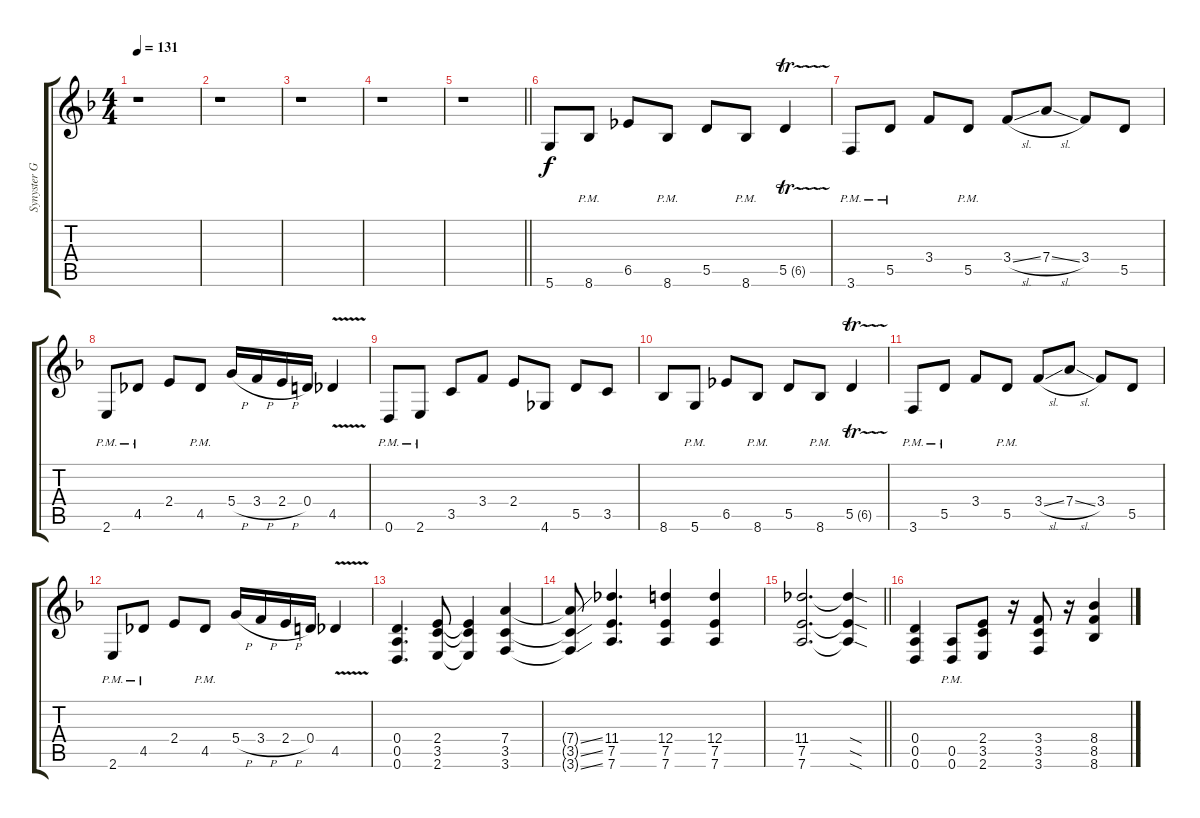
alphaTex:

\track ("Synyster Gates" "Synyster G") {instrument distortionguitar}
\staff {score tabs}
\tuning (E4 B3 G3 D3 A2 D2) {hide}
\ts (4 4)
\tempo 131
\clef g2
\ks f
r.1{dy mf} |
r.1 |
r.1 |
r.1 |
\barLineRight lightlight
r.1 |
5.6.8{dy f} 8.6{pm}.8 6.5.8 8.6{pm}.8 5.5.8 8.6{pm}.8 5.5{tr (6 16)}.4 |
3.6{pm}.8 5.5{pm}.8 3.4.8 5.5{pm}.8 3.4{sl}.8 7.4{sl}.8 3.4.8 5.5.8 |
2.6{pm}.8 4.5{pm}.8 2.4.8 4.5{pm}.8 5.4{h}.16 3.4{h}.16 2.4{h}.16 0.4.16 4.5{v}.4 |
0.6{pm}.8 2.6{pm}.8 3.5.8 3.4.8 2.4.8 4.6.8 5.5.8 3.5.8 |
8.6.8 5.6{pm}.8 6.5.8 8.6{pm}.8 5.5.8 8.6{pm}.8 5.5{tr (6 32)}.4 |
3.6{pm}.8 5.5{pm}.8 3.4.8 5.5{pm}.8 3.4{sl}.8 7.4{sl}.8 3.4.8 5.5.8 |
2.6{pm}.8 4.5{pm}.8 2.4.8 4.5{pm}.8 5.4{h}.16 3.4{h}.16 2.4{h}.16 0.4.16 4.5{v}.4 |
(0.4 0.5 0.6).4{d} (2.4 3.5 2.6).8 (2.4{t} 3.5{t} 2.6{t}).4 (7.4 3.5 3.6).4 |
(7.4{ss t} 3.5{ss t} 3.6{ss t}).8 (11.4 7.5 7.6).4{d} (12.4 7.5 7.6).4 (12.4 7.5 7.6).4 |
\barLineRight lightlight
(11.4 7.5 7.6).2{d} (11.4{sod t} 7.5{sod t} 7.6{sod t}).4 |
(0.4 0.5 0.6).4 (0.5{pm} 0.6{pm}).8 (2.4 3.5 2.6).8 r.16 (3.4 3.5 3.6).8 r.16 (8.4 8.5 8.6).4
